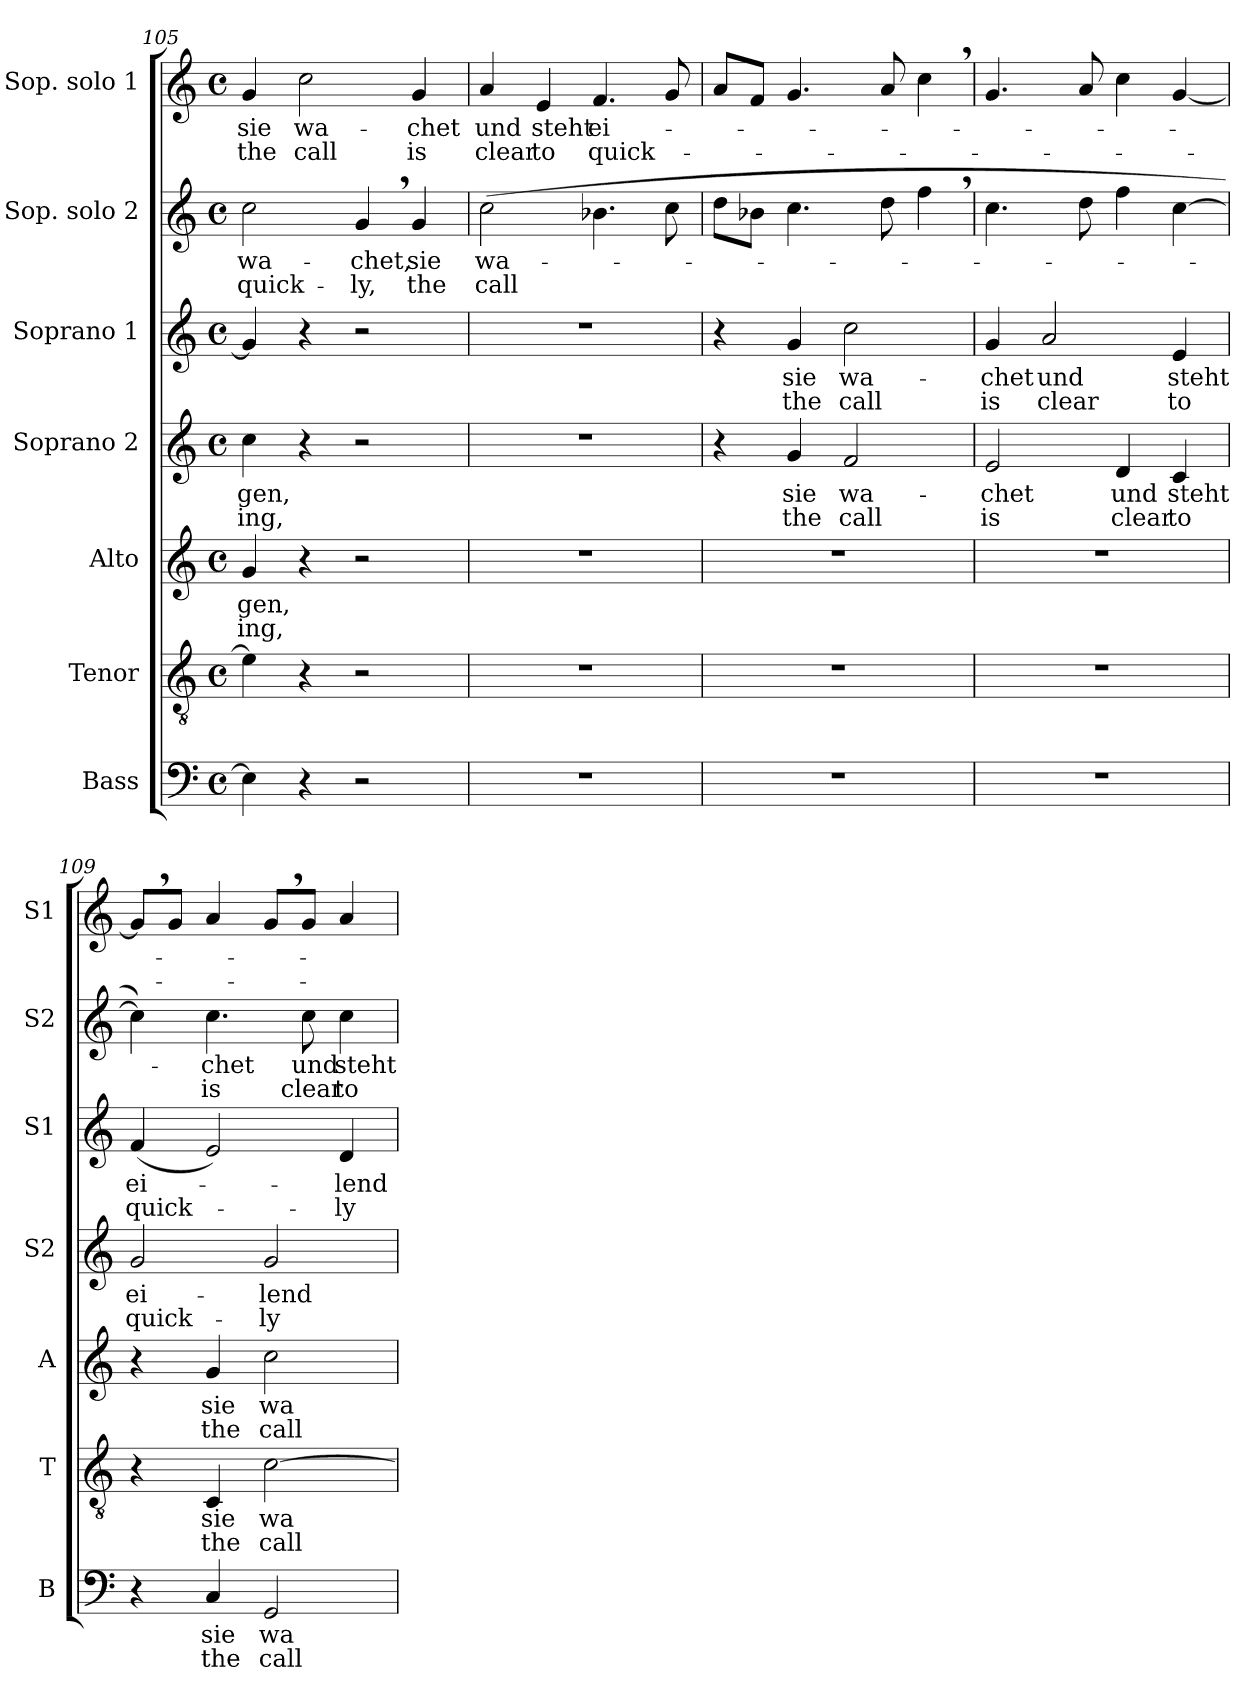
**kern	**text	**text	**kern	**text	**text	**kern	**text	**text	**kern	**text	**text	**kern	**text	**text	**kern	**text	**text	**kern	**text	**text
*part7	*part7	*part7	*part6	*part6	*part6	*part5	*part5	*part5	*part4	*part4	*part4	*part3	*part3	*part3	*part2	*part2	*part2	*part1	*part1	*part1
*staff7	*staff7	*staff7	*staff6	*staff6	*staff6	*staff5	*staff5	*staff5	*staff4	*staff4	*staff4	*staff3	*staff3	*staff3	*staff2	*staff2	*staff2	*staff1	*staff1	*staff1
*I"Bass	*	*	*I"Tenor	*	*	*I"Alto	*	*	*I"Soprano 2	*	*	*I"Soprano 1	*	*	*I"Sop. solo 2	*	*	*I"Sop. solo 1	*	*
*I'B	*	*	*I'T	*	*	*I'A	*	*	*I'S2	*	*	*I'S1	*	*	*I'S2	*	*	*I'S1	*	*
*clefF4	*	*	*clefGv2	*	*	*clefG2	*	*	*clefG2	*	*	*clefG2	*	*	*clefG2	*	*	*clefG2	*	*
*k[]	*	*	*k[]	*	*	*k[]	*	*	*k[]	*	*	*k[]	*	*	*k[]	*	*	*k[]	*	*
*C:	*	*	*C:	*	*	*C:	*	*	*C:	*	*	*C:	*	*	*C:	*	*	*C:	*	*
*M4/4	*	*	*M4/4	*	*	*M4/4	*	*	*M4/4	*	*	*M4/4	*	*	*M4/4	*	*	*M4/4	*	*
*met(c)	*	*	*met(c)	*	*	*met(c)	*	*	*met(c)	*	*	*met(c)	*	*	*met(c)	*	*	*met(c)	*	*
=105	=105	=105	=105	=105	=105	=105	=105	=105	=105	=105	=105	=105	=105	=105	=105	=105	=105	=105	=105	=105
!	!	!	!	!	!	!	!LO:LY:b	!LO:LY:b	!	!	!	!	!	!	!	!	!	!	!	!
!	!	!	!	!	!	!	!	!	!	!LO:LY:b	!LO:LY:b	!	!	!	!	!	!	!	!	!
!	!	!	!	!	!	!	!	!	!	!	!	!	!	!	!	!LO:LY:b	!LO:LY:b	!	!	!
!	!	!	!	!	!	!	!	!	!	!	!	!	!	!	!	!	!	!	!LO:LY:b	!LO:LY:b
4E\]	.	.	4e\]	.	.	4g/	-gen,	-ing,	4cc\	-gen,	-ing,	4g/]	.	.	2cc\	wa-	quick-	4g/	sie	the
!	!	!	!	!	!	!	!	!	!	!	!	!	!	!	!	!	!	!	!LO:LY:b	!LO:LY:b
4r	.	.	4r	.	.	4r	.	.	4r	.	.	4r	.	.	.	.	.	2cc\	wa-	call
!	!	!	!	!	!	!	!	!	!	!	!	!	!	!	!	!LO:LY:b	!LO:LY:b	!	!	!
2r	.	.	2r	.	.	2r	.	.	2r	.	.	2r	.	.	4g,>/	-chet,	-ly,	.	.	.
!	!	!	!	!	!	!	!	!	!	!	!	!	!	!	!	!LO:LY:b	!LO:LY:b	!	!	!
!	!	!	!	!	!	!	!	!	!	!	!	!	!	!	!	!	!	!	!LO:LY:b	!LO:LY:b
.	.	.	.	.	.	.	.	.	.	.	.	.	.	.	4g/	sie	the	4g/	-chet	is
!!LO:LB:g=z
=106	=106	=106	=106	=106	=106	=106	=106	=106	=106	=106	=106	=106	=106	=106	=106	=106	=106	=106	=106	=106
!	!	!	!	!	!	!	!	!	!	!	!	!	!	!	!	!LO:LY:b	!LO:LY:b	!	!	!
!	!	!	!	!	!	!	!	!	!	!	!	!	!	!	!	!	!	!	!LO:LY:b	!LO:LY:b
1r	.	.	1r	.	.	1r	.	.	1r	.	.	1r	.	.	(>2cc\	wa-	call	4a/	und	clear
!	!	!	!	!	!	!	!	!	!	!	!	!	!	!	!	!	!	!	!LO:LY:b	!LO:LY:b
.	.	.	.	.	.	.	.	.	.	.	.	.	.	.	.	.	.	4e/	steht	to
!	!	!	!	!	!	!	!	!	!	!	!	!	!	!	!	!	!	!	!LO:LY:b	!LO:LY:b
.	.	.	.	.	.	.	.	.	.	.	.	.	.	.	4.b-X\	.	.	4.f/	ei-	quick-
.	.	.	.	.	.	.	.	.	.	.	.	.	.	.	8cc\	.	.	8g/	.	.
=107	=107	=107	=107	=107	=107	=107	=107	=107	=107	=107	=107	=107	=107	=107	=107	=107	=107	=107	=107	=107
1r	.	.	1r	.	.	1r	.	.	4r	.	.	4r	.	.	8dd\L	.	.	8a/L	.	.
.	.	.	.	.	.	.	.	.	.	.	.	.	.	.	8b-X\J	.	.	8f/J	.	.
!	!	!	!	!	!	!	!	!	!	!LO:LY:b	!LO:LY:b	!	!	!	!	!	!	!	!	!
!	!	!	!	!	!	!	!	!	!	!	!	!	!LO:LY:b	!LO:LY:b	!	!	!	!	!	!
.	.	.	.	.	.	.	.	.	4g/	sie	the	4g/	sie	the	4.cc\	.	.	4.g/	.	.
!	!	!	!	!	!	!	!	!	!	!LO:LY:b	!LO:LY:b	!	!	!	!	!	!	!	!	!
!	!	!	!	!	!	!	!	!	!	!	!	!	!LO:LY:b	!LO:LY:b	!	!	!	!	!	!
.	.	.	.	.	.	.	.	.	2f/	wa-	call	2cc\	wa-	call	.	.	.	.	.	.
.	.	.	.	.	.	.	.	.	.	.	.	.	.	.	8dd\	.	.	8a/	.	.
.	.	.	.	.	.	.	.	.	.	.	.	.	.	.	4ff,>\	.	.	4cc,>\	.	.
=108	=108	=108	=108	=108	=108	=108	=108	=108	=108	=108	=108	=108	=108	=108	=108	=108	=108	=108	=108	=108
!	!	!	!	!	!	!	!	!	!	!LO:LY:b	!LO:LY:b	!	!	!	!	!	!	!	!	!
!	!	!	!	!	!	!	!	!	!	!	!	!	!LO:LY:b	!LO:LY:b	!	!	!	!	!	!
1r	.	.	1r	.	.	1r	.	.	2e/	-chet	is	4g/	-chet	is	4.cc\	.	.	4.g/	.	.
!	!	!	!	!	!	!	!	!	!	!	!	!	!LO:LY:b	!LO:LY:b	!	!	!	!	!	!
.	.	.	.	.	.	.	.	.	.	.	.	2a/	und	clear	.	.	.	.	.	.
.	.	.	.	.	.	.	.	.	.	.	.	.	.	.	8dd\	.	.	8a/	.	.
!	!	!	!	!	!	!	!	!	!	!LO:LY:b	!LO:LY:b	!	!	!	!	!	!	!	!	!
.	.	.	.	.	.	.	.	.	4d/	und	clear	.	.	.	4ff\	.	.	4cc\	.	.
!	!	!	!	!	!	!	!	!	!	!LO:LY:b	!LO:LY:b	!	!	!	!	!	!	!	!	!
!	!	!	!	!	!	!	!	!	!	!	!	!	!LO:LY:b	!LO:LY:b	!	!	!	!	!	!
.	.	.	.	.	.	.	.	.	4c/	steht	to	4e/	steht	to	[4cc\	.	.	[4g/	.	.
=109	=109	=109	=109	=109	=109	=109	=109	=109	=109	=109	=109	=109	=109	=109	=109	=109	=109	=109	=109	=109
!	!	!	!	!	!	!	!	!	!	!LO:LY:b	!LO:LY:b	!	!	!	!	!	!	!	!	!
!	!	!	!	!	!	!	!	!	!	!	!	!	!LO:LY:b	!LO:LY:b	!	!	!	!	!	!
4r	.	.	4r	.	.	4r	.	.	2g/	ei-	quick-	(<4f/	ei-	quick-	4cc\])	.	.	8g,>/L]	.	.
.	.	.	.	.	.	.	.	.	.	.	.	.	.	.	.	.	.	8g/J	.	.
!	!LO:LY:b	!LO:LY:b	!	!	!	!	!	!	!	!	!	!	!	!	!	!	!	!	!	!
!	!	!	!	!LO:LY:b	!LO:LY:b	!	!	!	!	!	!	!	!	!	!	!	!	!	!	!
!	!	!	!	!	!	!	!LO:LY:b	!LO:LY:b	!	!	!	!	!	!	!	!	!	!	!	!
!	!	!	!	!	!	!	!	!	!	!	!	!	!	!	!	!LO:LY:b	!LO:LY:b	!	!	!
4C/	sie	the	4C/	sie	the	4g/	sie	the	.	.	.	2e/)	.	.	4.cc\	-chet	is	4a/	.	.
!	!LO:LY:b	!LO:LY:b	!	!	!	!	!	!	!	!	!	!	!	!	!	!	!	!	!	!
!	!	!	!	!LO:LY:b	!LO:LY:b	!	!	!	!	!	!	!	!	!	!	!	!	!	!	!
!	!	!	!	!	!	!	!LO:LY:b	!LO:LY:b	!	!	!	!	!	!	!	!	!	!	!	!
!	!	!	!	!	!	!	!	!	!	!LO:LY:b	!LO:LY:b	!	!	!	!	!	!	!	!	!
2GG/	wa-	call	[2c\	wa-	call	2cc\	wa-	call	2g/	-lend	-ly	.	.	.	.	.	.	8g,>/L	.	.
!	!	!	!	!	!	!	!	!	!	!	!	!	!	!	!	!LO:LY:b	!LO:LY:b	!	!	!
.	.	.	.	.	.	.	.	.	.	.	.	.	.	.	8cc\	und	clear	8g/J	.	.
!	!	!	!	!	!	!	!	!	!	!	!	!	!LO:LY:b	!LO:LY:b	!	!	!	!	!	!
!	!	!	!	!	!	!	!	!	!	!	!	!	!	!	!	!LO:LY:b	!LO:LY:b	!	!	!
.	.	.	.	.	.	.	.	.	.	.	.	4d/	-lend	-ly	4cc\	steht	to	4a/	.	.
=	=	=	=	=	=	=	=	=	=	=	=	=	=	=	=	=	=	=	=	=
*-	*-	*-	*-	*-	*-	*-	*-	*-	*-	*-	*-	*-	*-	*-	*-	*-	*-	*-	*-	*-
